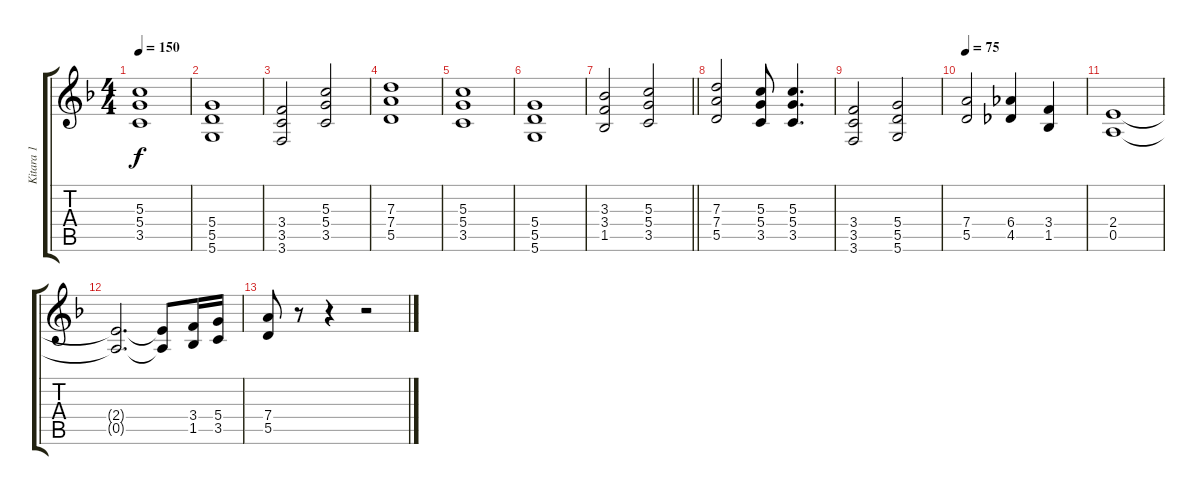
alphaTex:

\track ("Kitara 1" "Kitara 1") {instrument distortionguitar}
\staff {score tabs}
\tuning (E4 B3 G3 D3 A2 D2) {hide}
\ts (4 4)
\tempo 150
\clef g2
\ks dminor
(5.3 5.4 3.5).1{dy f} |
(5.4 5.5 5.6).1 |
(3.4 3.5 3.6).2 (5.3 5.4 3.5).2 |
(7.3 7.4 5.5).1 |
(5.3 5.4 3.5).1 |
(5.4 5.5 5.6).1 |
\barLineRight lightlight
(3.3 3.4 1.5).2 (5.3 5.4 3.5).2 |
(7.3 7.4 5.5).2 (5.3 5.4 3.5).8 (5.3 5.4 3.5).4{d} |
(3.4 3.5 3.6).2 (5.4 5.5 5.6).2 |
\tempo 75
(7.4 5.5).2 (6.4 4.5).4 (3.4 1.5).4 |
(2.4 0.5).1 |
(2.4{t} 0.5{t}).2{d} (2.4{t} 0.5{t}).8 (3.4 1.5).16 (5.4 3.5).16 |
(7.4 5.5).8 r.8 r.4 r.2
